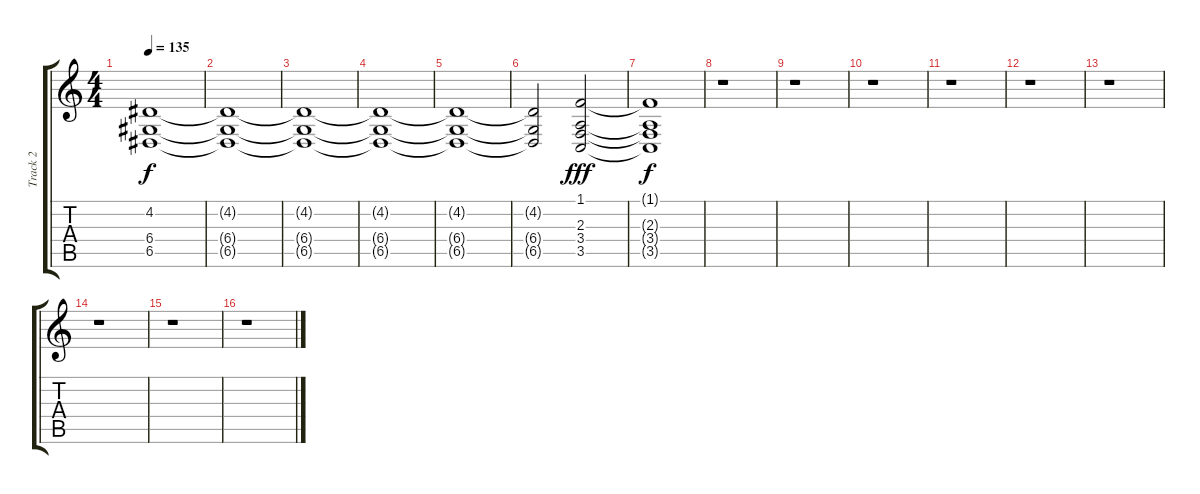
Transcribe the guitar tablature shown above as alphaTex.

\track ("Track 2" "Track 2") {instrument synthstrings2}
\staff {score tabs}
\tuning (E4 B3 G3 D3 A2 E2) {hide}
\ts (4 4)
\tempo 135
\clef g2
\ks c
(4.2{t} 6.4{t} 6.5{t}).1{dy f} |
(4.2{t} 6.4{t} 6.5{t}).1 |
(4.2{t} 6.4{t} 6.5{t}).1 |
(4.2{t} 6.4{t} 6.5{t}).1 |
(4.2{t} 6.4{t} 6.5{t}).1 |
(4.2{t} 6.4{t} 6.5{t}).2 (1.1 2.3 3.4 3.5).2{dy fff} |
(1.1{t} 2.3{t} 3.4{t} 3.5{t}).1{dy f} |
r.1 |
r.1 |
r.1 |
r.1 |
r.1 |
r.1 |
r.1 |
r.1 |
r.1
